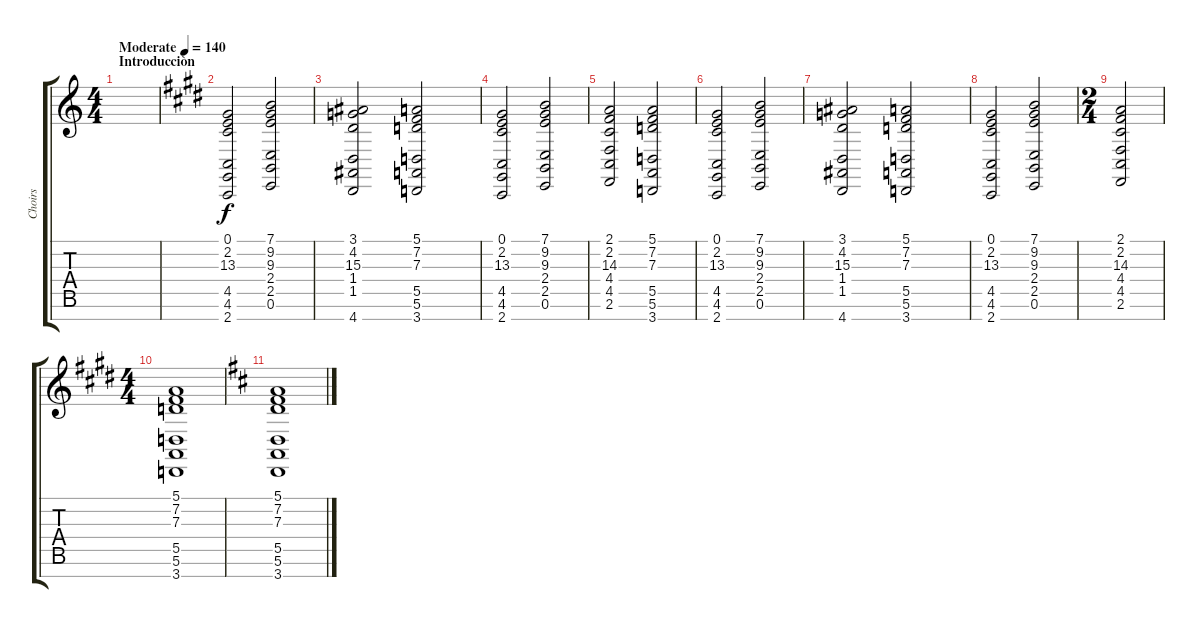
\track ("Choirs" "Choirs") {instrument choiraahs}
\staff {score tabs}
\tuning (E4 B3 G3 D3 A2 E2 B1) {hide}
\ts (4 4)
\section ("" "Introducciòn")
\tempo (140 "Moderate")
\clef g2
\ks c
|
\ks c#minor
(0.1 2.2 13.3 4.5 4.6 2.7).2 (7.1 9.2 9.3 2.4 2.5 0.6).2 |
(3.1 4.2 15.3 1.4 1.5 4.7).2 (5.1 7.2 7.3 5.5 5.6 3.7).2 |
(0.1 2.2 13.3 4.5 4.6 2.7).2 (7.1 9.2 9.3 2.4 2.5 0.6).2 |
(2.1 2.2 14.3 4.4 4.5 2.6).2 (5.1 7.2 7.3 5.5 5.6 3.7).2 |
(0.1 2.2 13.3 4.5 4.6 2.7).2 (7.1 9.2 9.3 2.4 2.5 0.6).2 |
(3.1 4.2 15.3 1.4 1.5 4.7).2 (5.1 7.2 7.3 5.5 5.6 3.7).2 |
(0.1 2.2 13.3 4.5 4.6 2.7).2 (7.1 9.2 9.3 2.4 2.5 0.6).2 |
\ts (2 4)
(2.1 2.2 14.3 4.4 4.5 2.6).2 |
\ts (4 4)
(5.1 7.2 7.3 5.5 5.6 3.7).1 |
\ks bminor
(5.1 7.2 7.3 5.5 5.6 3.7).1
